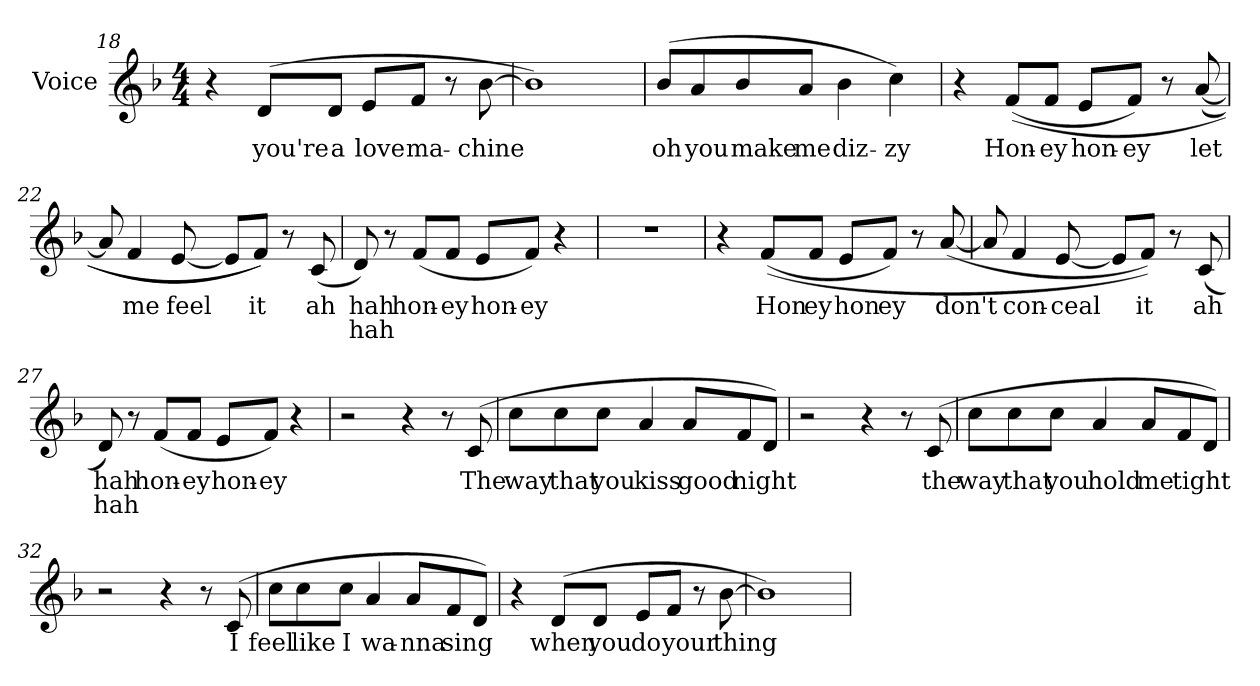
**kern	**text	**text
*part1	*part1	*part1
*staff1	*staff1	*staff1
*I"Voice	*	*
*I'Voice	*	*
*clefG2	*	*
*k[b-]	*	*
*F:	*	*
*M4/4	*	*
=18	=18	=18
4r	.	.
!	!LO:LY:b:color=#000000	!
(8di/L	you're	.
!	!LO:LY:b:color=#000000	!
8di/J	a	.
!	!LO:LY:b:color=#000000	!
8ei/L	love	.
!	!LO:LY:b:color=#000000	!
8fi/J	ma-	.
8r	.	.
!	!LO:LY:b:color=#000000	!
[8b-i\	-chine	.
=19	=19	=19
1b-i])	.	.
=20	=20	=20
!	!LO:LY:b:color=#000000	!
(8b-i/L	oh	.
!	!LO:LY:b:color=#000000	!
8ai/	you	.
!	!LO:LY:b:color=#000000	!
8b-i/	make	.
!	!LO:LY:b:color=#000000	!
8ai/J	me	.
!	!LO:LY:b:color=#000000	!
4b-i\	diz-	.
!	!LO:LY:b:color=#000000	!
4cci\)	-zy	.
!!LO:LB:g=z
=21	=21	=21
4r	.	.
!	!LO:LY:b:color=#000000	!
((8fi/L	Hon-	.
!	!LO:LY:b:color=#000000	!
8fi/J	-ey	.
!	!LO:LY:b:color=#000000	!
8ei/L	hon-	.
!	!LO:LY:b:color=#000000	!
8fi/J)	-ey	.
8r	.	.
!	!LO:LY:b:color=#000000	!
([8ai/	let	.
=22	=22	=22
8ai/]	.	.
!	!LO:LY:b:color=#000000	!
4fi/	me	.
!	!LO:LY:b:color=#000000	!
[8ei/	feel	.
8ei/L]	.	.
!	!LO:LY:b:color=#000000	!
8fi/J))	it	.
8r	.	.
!	!LO:LY:b:color=#000000	!
(8ci/	ah	.
=23	=23	=23
!	!LO:LY:b:color=#000000	!LO:LY:b:color=#000000
8di/)	hah	hah
8r	.	.
!	!LO:LY:b:color=#000000	!
(8fi/L	hon-	.
!	!LO:LY:b:color=#000000	!
8fi/J	-ey	.
!	!LO:LY:b:color=#000000	!
8ei/L	hon-	.
!	!LO:LY:b:color=#000000	!
8fi/J)	-ey	.
4r	.	.
=24	=24	=24
1r	.	.
=25	=25	=25
4r	.	.
!	!LO:LY:b:color=#000000	!
((8fi/L	Hon	.
!	!LO:LY:b:color=#000000	!
8fi/J	ey	.
!	!LO:LY:b:color=#000000	!
8ei/L	hon	.
!	!LO:LY:b:color=#000000	!
8fi/J)	ey	.
8r	.	.
!	!LO:LY:b:color=#000000	!
([8ai/	don't	.
!!LO:LB:g=z
=26	=26	=26
8ai/]	.	.
!	!LO:LY:b:color=#000000	!
4fi/	con-	.
!	!LO:LY:b:color=#000000	!
[8ei/	-ceal	.
8ei/L]	.	.
!	!LO:LY:b:color=#000000	!
8fi/J))	it	.
8r	.	.
!	!LO:LY:b:color=#000000	!
(8ci/	ah	.
=27	=27	=27
!	!LO:LY:b:color=#000000	!LO:LY:b:color=#000000
8di/)	hah	hah
8r	.	.
!	!LO:LY:b:color=#000000	!
(8fi/L	hon-	.
!	!LO:LY:b:color=#000000	!
8fi/J	-ey	.
!	!LO:LY:b:color=#000000	!
8ei/L	hon-	.
!	!LO:LY:b:color=#000000	!
8fi/J)	-ey	.
4r	.	.
=28	=28	=28
2r	.	.
4r	.	.
8r	.	.
!	!LO:LY:b:color=#000000	!
(8ci/	The	.
=29	=29	=29
!	!LO:LY:b:color=#000000	!
8cci\L	way	.
!	!LO:LY:b:color=#000000	!
8cci\	that	.
!	!LO:LY:b:color=#000000	!
8cci\J	you	.
!	!LO:LY:b:color=#000000	!
4ai/	kiss	.
!	!LO:LY:b:color=#000000	!
8ai/L	good	.
!	!LO:LY:b:color=#000000	!
8fi/	night	.
8di/J)	.	.
=30	=30	=30
2r	.	.
4r	.	.
8r	.	.
!	!LO:LY:b:color=#000000	!
(8ci/	the	.
!!LO:LB:g=z
=31	=31	=31
!	!LO:LY:b:color=#000000	!
8cci\L	way	.
!	!LO:LY:b:color=#000000	!
8cci\	that	.
!	!LO:LY:b:color=#000000	!
8cci\J	you	.
!	!LO:LY:b:color=#000000	!
4ai/	hold	.
!	!LO:LY:b:color=#000000	!
8ai/L	me	.
!	!LO:LY:b:color=#000000	!
8fi/	tight	.
8di/J)	.	.
=32	=32	=32
2r	.	.
4r	.	.
8r	.	.
!	!LO:LY:b:color=#000000	!
(8ci/	I	.
=33	=33	=33
!	!LO:LY:b:color=#000000	!
8cci\L	feel	.
!	!LO:LY:b:color=#000000	!
8cci\	like	.
!	!LO:LY:b:color=#000000	!
8cci\J	I	.
!	!LO:LY:b:color=#000000	!
4ai/	wa-	.
!	!LO:LY:b:color=#000000	!
8ai/L	-nna	.
!	!LO:LY:b:color=#000000	!
8fi/	sing	.
8di/J)	.	.
=34	=34	=34
4r	.	.
!	!LO:LY:b:color=#000000	!
(8di/L	when	.
!	!LO:LY:b:color=#000000	!
8di/J	you	.
!	!LO:LY:b:color=#000000	!
8ei/L	do	.
!	!LO:LY:b:color=#000000	!
8fi/J	your	.
8r	.	.
!	!LO:LY:b:color=#000000	!
[8b-i\	thing	.
!!LO:LB:g=z
=35	=35	=35
1b-i])	.	.
=	=	=
*-	*-	*-
